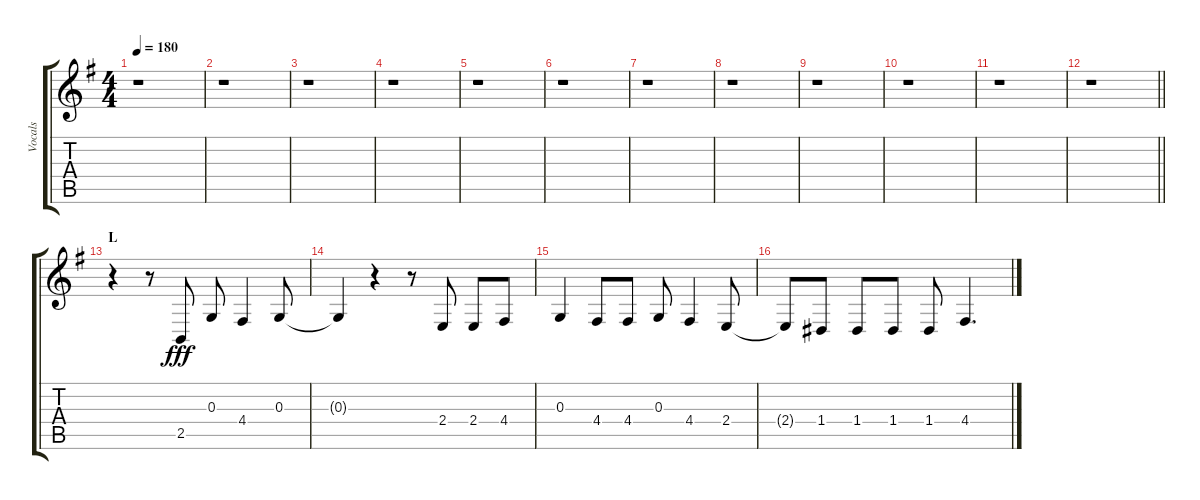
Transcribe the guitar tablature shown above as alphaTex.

\track ("Vocals" "Vocals") {instrument voiceoohs}
\staff {score tabs}
\tuning (E4 B3 G3 D3 A2 E2) {hide}
\ts (4 4)
\tempo 180
\clef g2
\ks g
r.1{dy fff} |
r.1 |
r.1 |
r.1 |
r.1 |
r.1 |
r.1 |
r.1 |
r.1 |
r.1 |
r.1 |
\barLineRight lightlight
r.1 |
\section ("" "L")
r.4 r.8 2.5.8 0.3.8 4.4.4 0.3.8 |
0.3{t}.4 r.4 r.8 2.4.8 2.4.8 4.4.8 |
0.3.4 4.4.8 4.4.8 0.3.8 4.4.4 2.4.8 |
2.4{t}.8 1.4.8 1.4.8 1.4.8 1.4.8 4.4.4{d}
